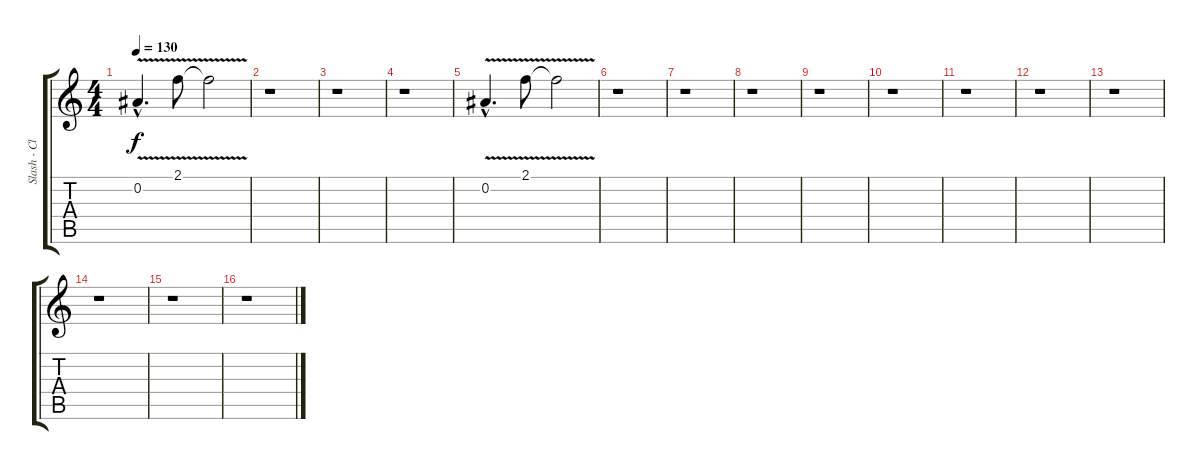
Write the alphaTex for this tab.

\track ("Slash - Clean Guitar" "Slash - Cl") {instrument electricguitarclean}
\staff {score tabs}
\tuning (Eb4 Bb3 Gb3 Db3 Ab2 Eb2) {hide}
\ts (4 4)
\tempo 130
\clef g2
\ks c
0.2{v hac}.4{d dy f} 2.1{v}.8 2.1{t}.2 |
r.1 |
r.1 |
r.1 |
0.2{v hac}.4{d} 2.1{v}.8 2.1{t}.2 |
r.1 |
r.1 |
r.1 |
r.1 |
r.1 |
r.1 |
r.1 |
r.1 |
r.1 |
r.1 |
r.1
